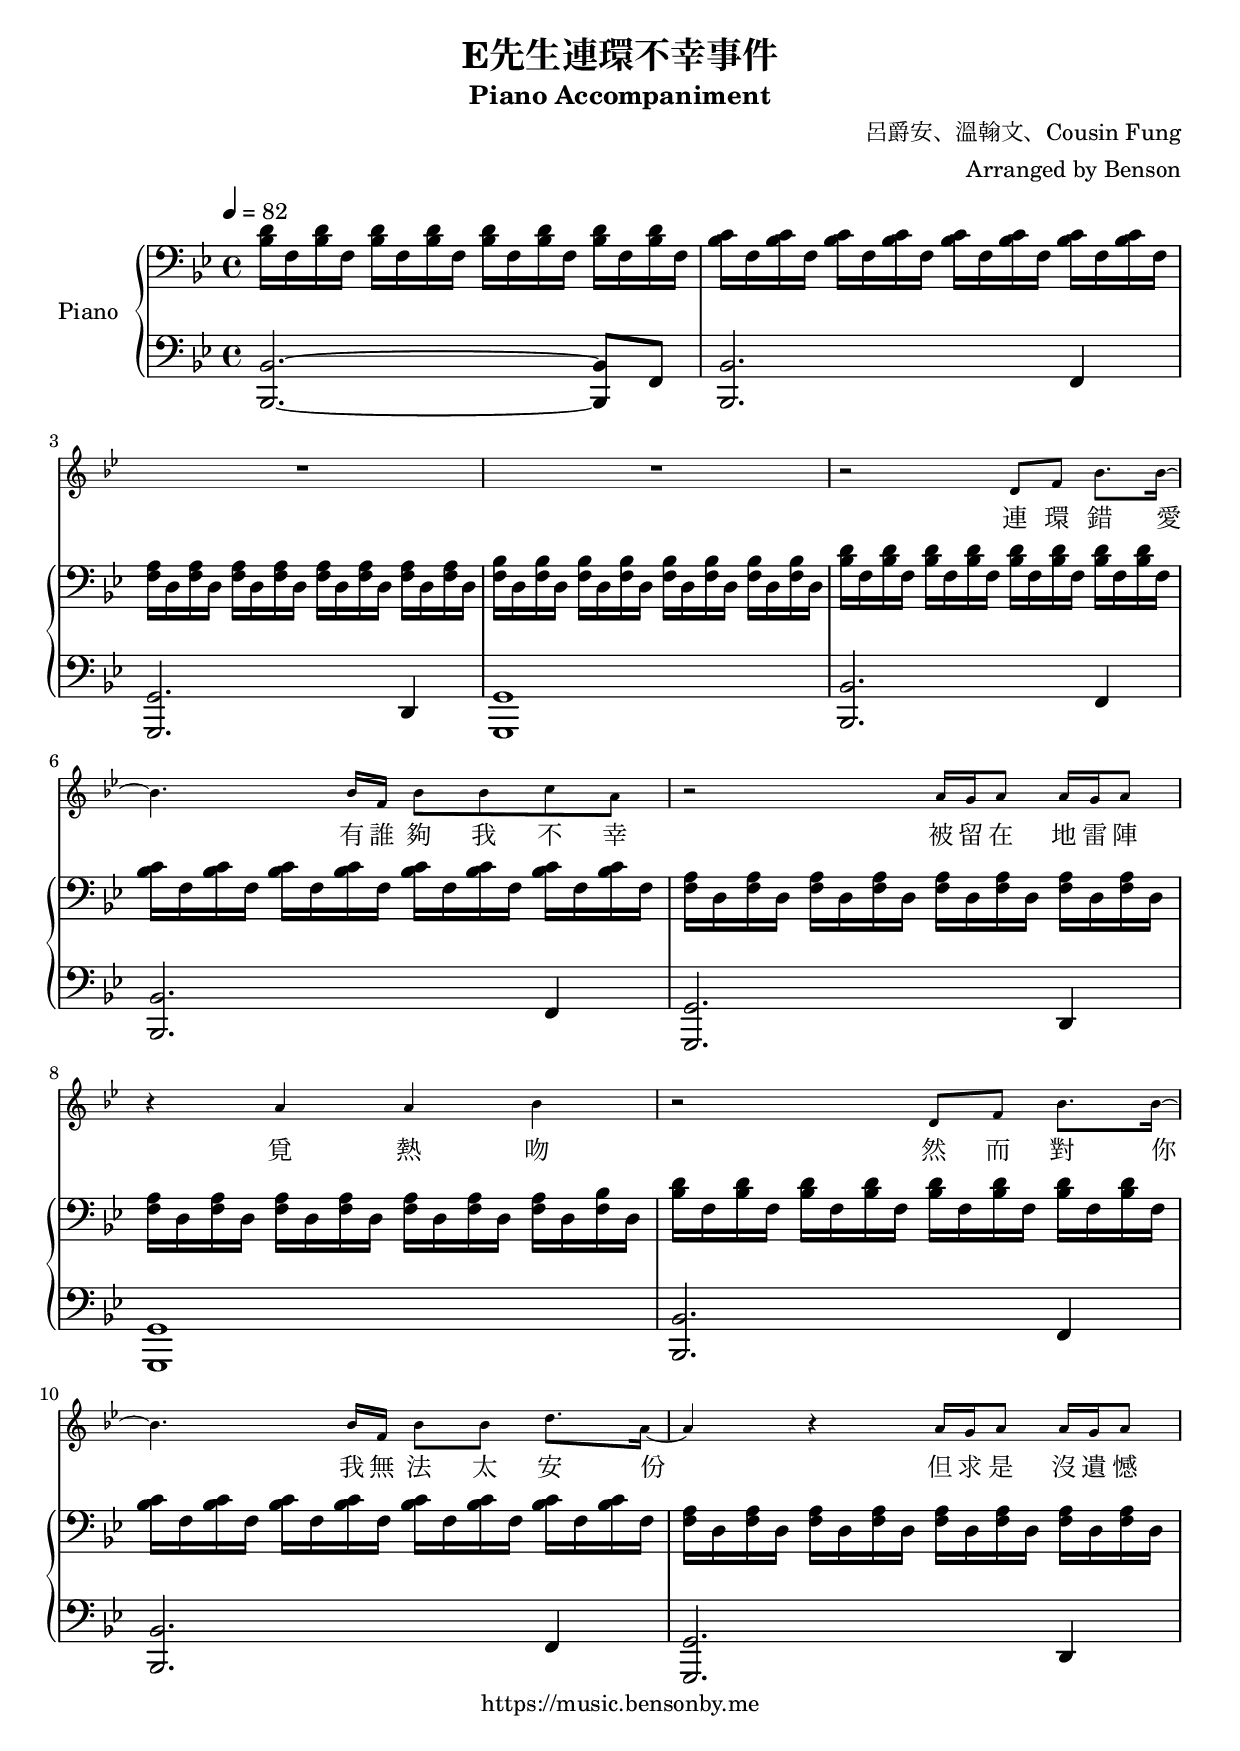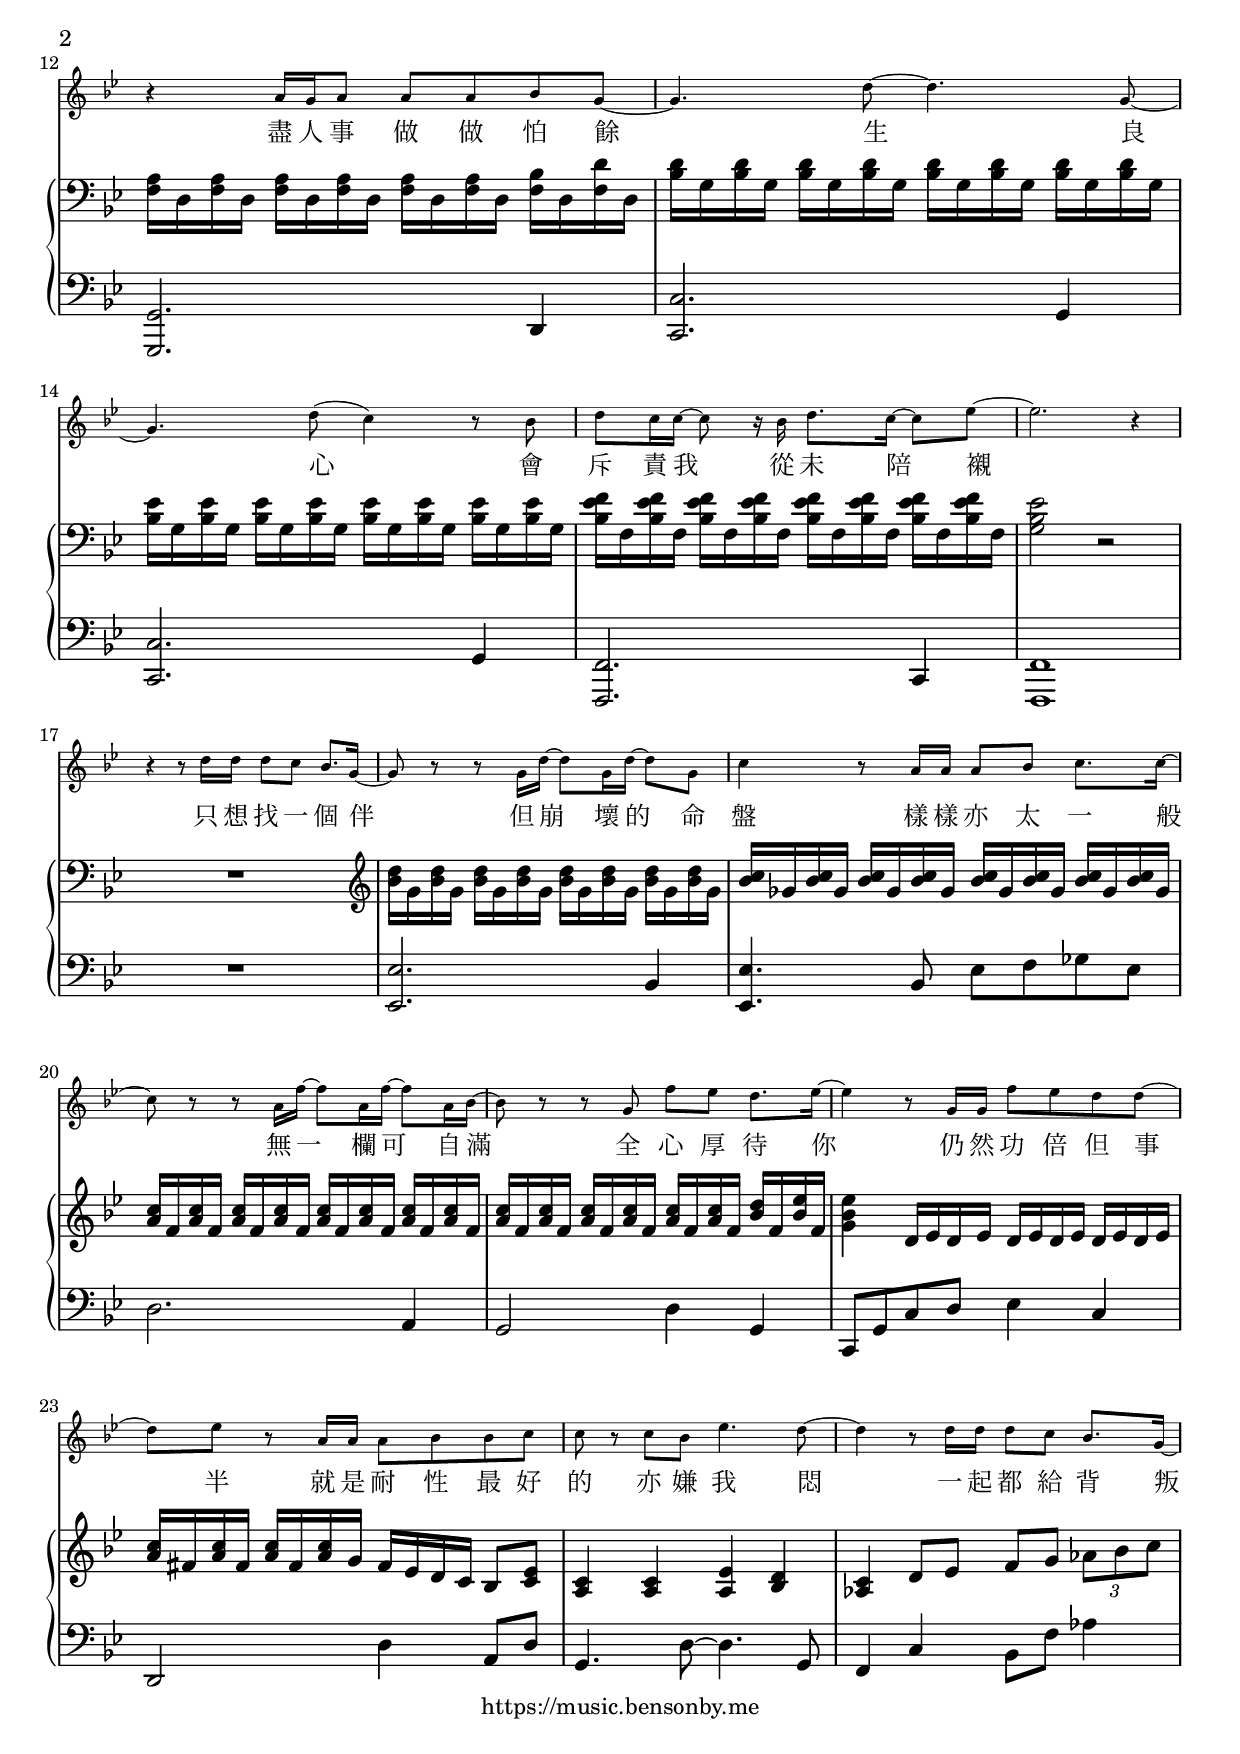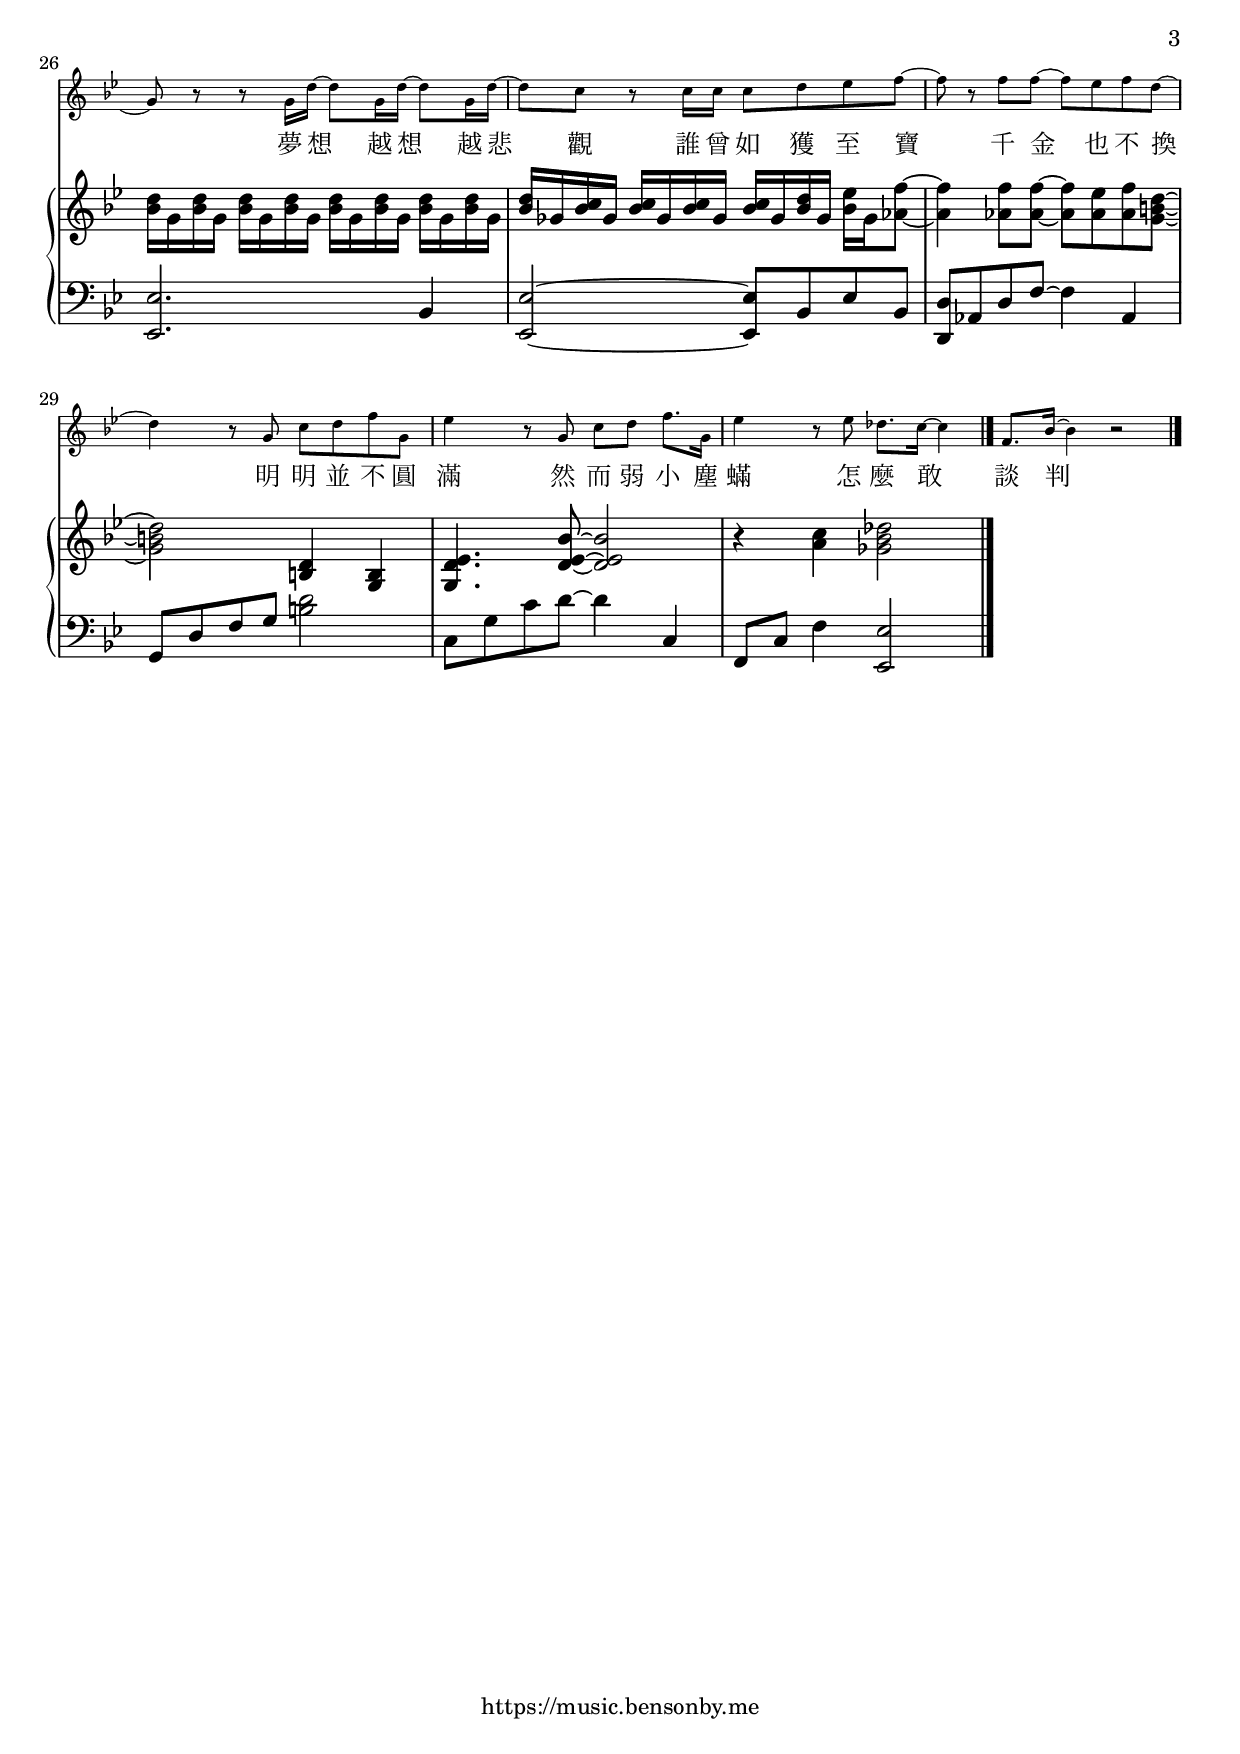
\version "2.20.0"

rh-intro = \relative c' {
  \repeat unfold 8 { <bes d>16 f }
  \repeat unfold 8 { <bes c>16 f }
  \repeat unfold 8 { <f a>16 d }
  \repeat unfold 8 { <f bes>16 d }
}

rh-verse-A = \relative c' {
  \repeat unfold 8 { <bes d>16 f }
  \repeat unfold 8 { <bes c>16 f }
  \repeat unfold 8 { <f a>16 d }
  \repeat unfold 7 { <f a>16 d } <f bes> d
  \repeat unfold 8 { <bes' d>16 f }
  \repeat unfold 8 { <bes c>16 f }
  \repeat unfold 8 { <f a>16 d }
  \repeat unfold 4 { <f a>16 d }
  <f a>16 d q d <f bes> d <f d'> d

  \repeat unfold 8 { <bes' d>16 g }
  \repeat unfold 8 { <bes ees>16 g }
  \repeat unfold 8 { <bes ees f>16 f }
  <g bes ees>2 r
  R1
}

rh-chorus-A = \relative c'' {
  \clef treble
  \repeat unfold 8 { <bes d>16 g }
  \repeat unfold 8 { <bes c>16 ges }
  \repeat unfold 8 { <a c>16 f }
  \repeat unfold 6 { <a c>16 f } <bes d> f <bes ees> f
  <g bes ees>4 \repeat unfold 6 { d16 ees }
  \repeat unfold 3 { <a c>16 fis } q g fis ees d c bes8 <c ees>
  <a c>4 q <a ees'> <bes d> <aes c>4 d8 ees f g \tuplet 3/2 4 { aes8 bes c }

  \repeat unfold 8 { <bes d>16 g }
  q16 ges \repeat unfold 4 { <bes c>16 ges } <bes d> ges <bes ees> ges <aes f'>8~
  q4 q8 q~ q <aes ees'> <aes f'> <g b d>~
  q2 <b, d>4 <g b>
  <g d' ees>4. <d' ees bes'>8~ q2
  r4 <a' c> <ges bes des>2
}

lh-intro = \relative c, {
  <bes bes'>2.~ q8 f'
  q2. f4
  <g, g'>2. d'4
  q1
}
lh-verse-A = \relative c, {
  <bes bes'>2. f'4
  q2. f4
  <g, g'>2. d'4
  q1
  <bes bes'>2. f'4
  <bes, bes'>2. f'4
  <g, g'>2. d'4
  <g, g'>2. d'4
  <c c'>2. g'4
  <c, c'>2. g'4
  <f, f'>2. c'4
  q1
  R1
}
lh-chorus-A = \relative c, {
  <ees ees'>2. bes'4
  q4. bes8 ees f ges ees
  d2. a4
  g2 d'4 g,
  c,8 g' c d ees4 c
  d,2 d'4 a8 d
  g,4. d'8~ d4. g,8
  f4 c' bes8 f' aes4

  <ees, ees'>2. bes'4
  q2~ q8 bes8 ees bes
  <d, d'>8 aes' d f8~ f4 aes, % d or c?
  g8 d' f g <b d>2
  c,8 g' c d~ d4 c,
  f,8 c' f4 <ees, ees'>2
}

melody-full = \relative c' {
  R1*4
  r2 d8 f bes8. bes16~
  bes4. bes16 f bes8 bes c a
  r2 a16 g a8 a16 g a8
  r4 a a bes

  r2 d,8 f bes8. bes16~
  bes4. bes16 f bes8 bes d8. a16~
  a4 r a16 g a8 a16 g a8
  r4 a16 g a8 a8 a bes g~
  g4. d'8~ d4. g,8~ g4. d'8( c4) r8
  bes8 d8 c16 c~ c8 r16 bes16 d8. c16~ c8 ees~
  ees2. r4

  r4 r8 d16 d d8 c bes8. g16~
  g8 r r g16 d'~ d8 g,16 d'~ d8 g,
  c4 r8 a16 a a8 bes c8. c16~
  c8 r r8 a16 f'~ f8 a,16 f'~ f8 a,16 bes~
  bes8 r r g f' ees d8. ees16~
  ees4 r8 g,16 g f'8 ees d d~
  d8 ees r a,16 a a8 bes bes c
  c8 r c bes ees4. d8~ d4 r8

  d16 d d8 c bes8. g16~
  g8 r r g16 d'~ d8 g,16 d'~ d8 g,16 d'~
  d8 c r c16 c c8 d ees f~
  f8 r f f~ f ees f d~
  d4 r8 g, c d f g,
  ees'4 r8 g, c d f8. g,16
  ees'4 r8 ees des8. c16~ c4
  f,8. bes16~ bes4 r2
  \bar "|."
}
lyricsmain = \lyricmode {
  連 環 錯 愛
  有 誰 夠 我 不 幸
  被 留 在 地 雷 陣 覓 熱 吻
  然 而 對 你 我 無 法 太 安 份
  但 求 是 沒 遺 憾 盡 人 事 做 做
  怕 餘 生 良 心 會 斥 責 我 從 未 陪 襯
  只 想 找 一 個 伴
  但 崩 壞 的 命 盤
  樣 樣 亦 太 一 般
  無 一 欄 可 自 滿
  全 心 厚 待 你 仍 然 功 倍 但 事 半
  就 是 耐 性 最 好 的 亦 嫌 我 悶
  一 起 都 給 背 叛
  夢 想 越 想 越 悲 觀
  誰 曾 如 獲 至 寶 千 金 也 不 換
  明 明 並 不 圓 滿 然 而 弱 小 塵 蟎 怎 麼 敢 談 判
  頑 強 性 格 帶 來 更 重 災 禍
  熱 情 未 被 承 認 但 仍 舊 自 命 有 團 火
  如 果 老 天 有 眼 派 你 來 扶 起 我
  只 想 找 一 個 伴
  但 崩 壞 的 命 盤
  樣 樣 亦 太 一 般
  無 一 欄 可 自 滿
  全 心 厚 待 你 仍 然 功 倍 但 事 半
  就 是 耐 性 最 好 的 亦 嫌 我 悶
  一 起 都 給 背 叛
  夢 想 越 想 越 悲 觀
  誰 曾 如 獲 至 寶 千 金 也 不 換
  明 明 並 不 圓 滿 然 而 弱 小 塵 蟎 怎 麼 敢 談 判
  求 別 讓 我 遺 憾 大 滿 貫 也 許 最 後 時 興 這 款
  漂 亮 過 燦 爛 過 你 或 會 喜 歡 我 悶
  八 十 歲 到 病 榻 相 伴 我 也 算 是 笑 著 蓋 棺
  即 使 找 一 個 伴
  越 找 越 不 樂 觀
  但 現 在 已 不 管
  情 願 調 整 自 我 觀
  茶 杯 未 滿 仍 然 裝 著 大 半
  盡 力 做 我 這 手 牌 若 無 法 換
  一 生 都 給 背 叛
  别 誇 大 這 份 悲 觀
  連 環 無 盡 錯 戀 教 我 學 會 心 寬
  今 年 錯 了 大 半 明 年 或 者 圓 滿 終 生 都 圓 滿
  安 心 等 誰 接 管
}


\header {
  title = "E先生連環不幸事件"
  subtitle = "Piano Accompaniment"
  composer = "呂爵安、溫翰文、Cousin Fung"
  arranger = "Arranged by Benson"
}

global-tempo = {
  \tempo 4 = 82
}
global = {
  \key bes \major
}

rh = \relative c' {
  \clef bass
  \global-tempo
  \global
  \rh-intro
  \rh-verse-A
  \rh-chorus-A

  \bar "|."
}

lh = \relative c {
  \clef bass
  \global
  \lh-intro
  \lh-verse-A
  \lh-chorus-A
  \bar "|."
}

melody = \relative c' {
  \global
  \clef treble
  \melody-full
}

dynamics = {
  s1
}

\paper {
  page-breaking = #ly:page-turn-breaking
  oddFooterMarkup = \markup {
    \fill-line {
      "https://music.bensonby.me"
    }
  }
  evenFooterMarkup = \oddFooterMarkup
}
\score {
  <<
    \new Staff = "melodystaff" \with {
      fontSize = #-3
      \override StaffSymbol.staff-space = #(magstep -3)
      \override StaffSymbol.thickness = #(magstep -3)
    } <<
      \set Staff.instrumentName = #"vocal"
      \set Staff.midiInstrument = #"oboe"
      \set Staff.midiMinimumVolume = #0.9
      \set Staff.midiMaximumVolume = #1
      \new Voice = "melody" {
        \melody
      }
      \context Lyrics = "lyrics" { \lyricsto "melody" { \lyricsmain } }
    >>
    \new PianoStaff <<
      \set PianoStaff.instrumentName = #"Piano"
      \new Staff = "right" {
        \set Staff.midiInstrument = #"acoustic grand"
        \set Staff.midiMinimumVolume = #0.6
        \set Staff.midiMaximumVolume = #0.7
        \rh
      }
      \new Dynamics = "Dynamics_pf" \dynamics
      \new Staff = "left" {
        \set Staff.midiInstrument = #"acoustic grand"
        \set Staff.midiMinimumVolume = #0.6
        \set Staff.midiMaximumVolume = #0.7
        \lh
      }
    >>
  >>
  \layout {
    \context {
      % add the RemoveEmptyStaffContext that erases rest-only staves
      \Staff \RemoveEmptyStaves
    }
    \context {
      % add the RemoveEmptyStaffContext that erases rest-only staves
      % \Dynamics \RemoveEmptyStaves
    }
    \context {
      \Score
      % Remove all-rest staves also in the first system
      \override VerticalAxisGroup.remove-first = ##t
      % If only one non-empty staff in a system exists, still print the starting bar
      % \override SystemStartBar.collapse-height = #1
    }
    \context {
      \ChordNames
      \override ChordName #'font-size = #-3
    }
  }
  \midi {
    \context {
      % \ChordNameVoice \remove Note_performer
    }
  }
}
